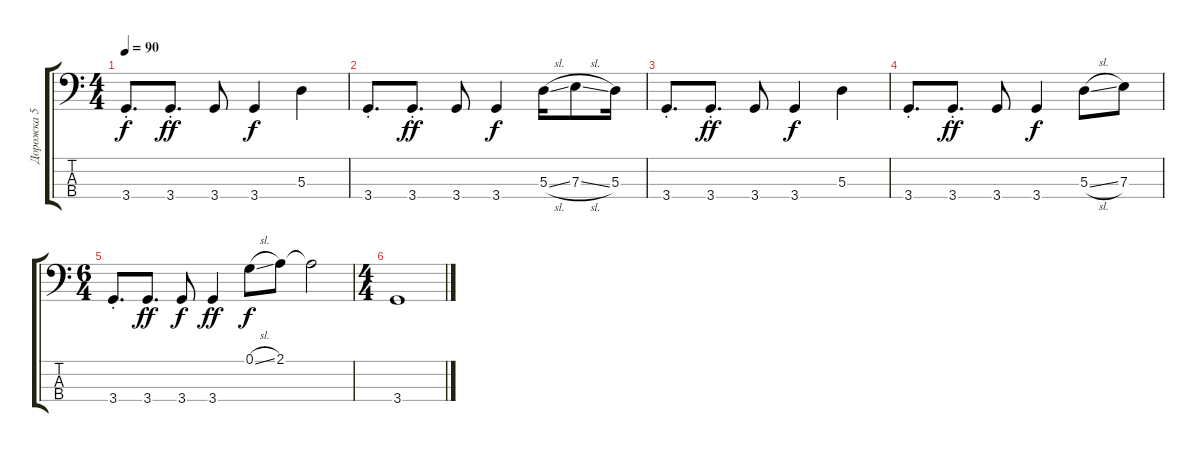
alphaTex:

\track ("Дорожка 5" "Дорожка 5") {instrument electricbassfinger}
\staff {score tabs}
\tuning (G2 D2 A1 E1) {hide}
\ts (4 4)
\tempo 90
\clef f4
\ks c
3.4{st}.8{d dy f} 3.4{st}.8{d dy ff} 3.4.8 3.4.4{dy f} 5.3.4 |
3.4{st}.8{d} 3.4{st}.8{d dy ff} 3.4.8 3.4.4{dy f} 5.3{sl}.16 7.3{sl}.8 5.3.16 |
3.4{st}.8{d} 3.4{st}.8{d dy ff} 3.4.8 3.4.4{dy f} 5.3.4 |
3.4{st}.8{d} 3.4{st}.8{d dy ff} 3.4.8 3.4.4{dy f} 5.3{sl}.8 7.3.8 |
\ts (6 4)
3.4{st}.8{d} 3.4{st}.8{d dy ff} 3.4.8{dy f} 3.4.4{dy ff} 0.1{sl}.8{dy f} 2.1.8 2.1{t}.2 |
\ts (4 4)
3.4.1
